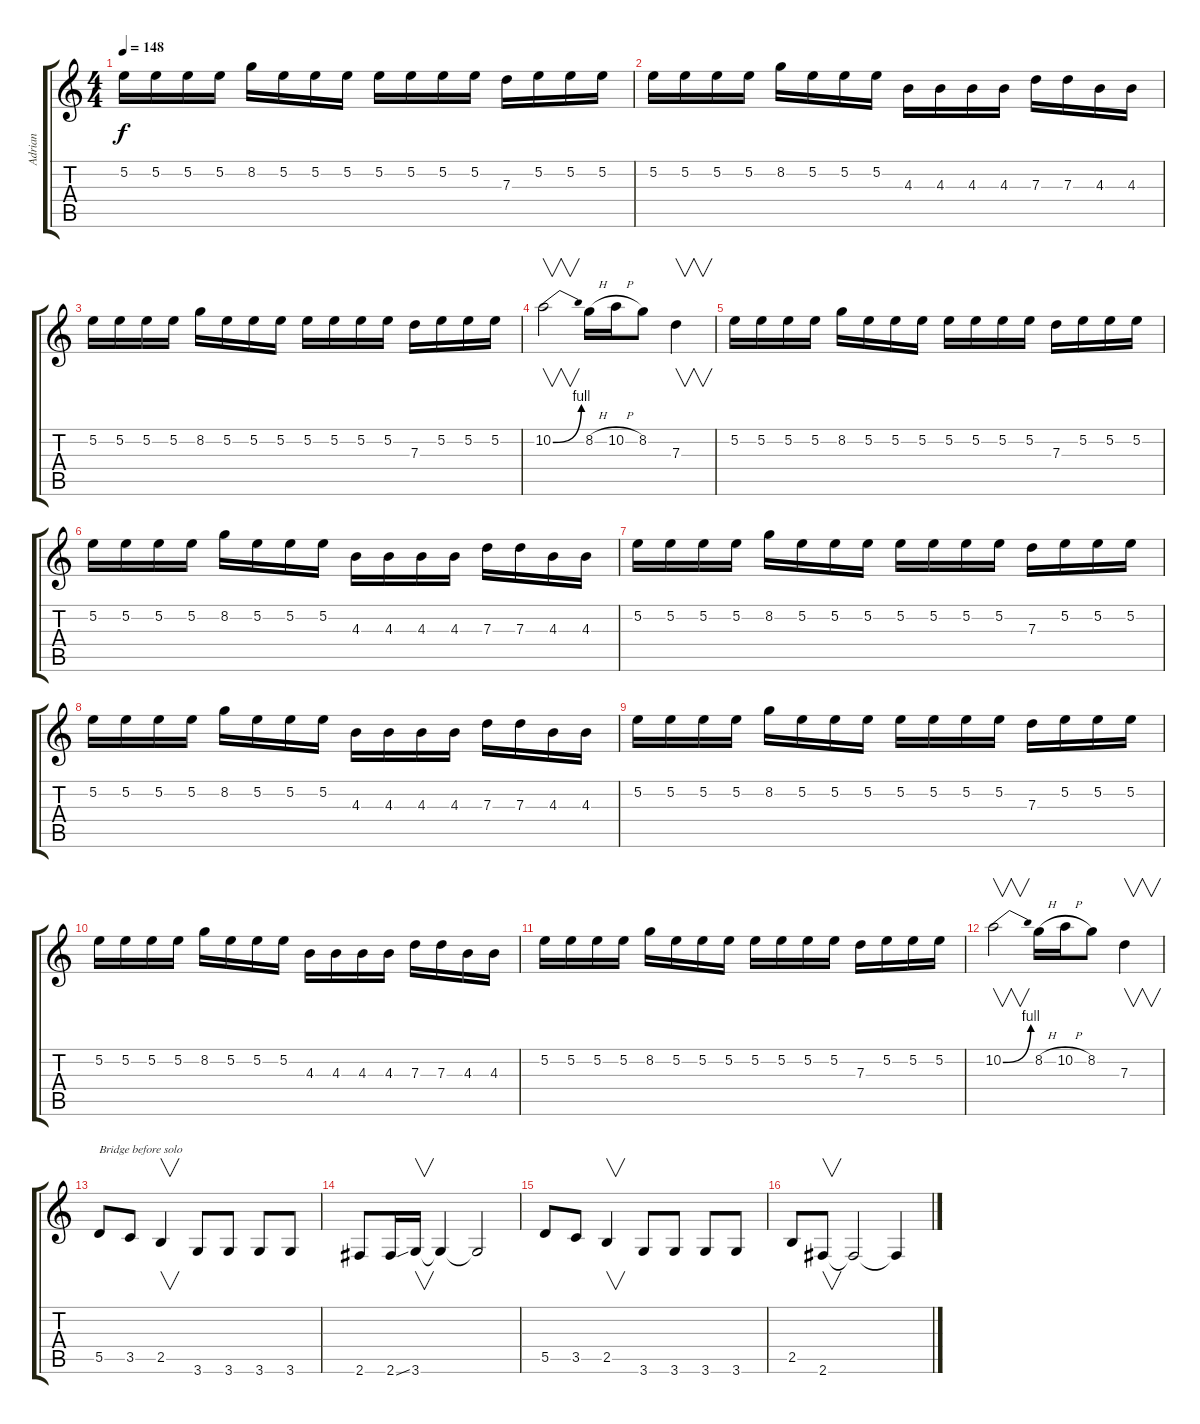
\track ("Adrian" "Adrian") {instrument distortionguitar}
\staff {score tabs}
\tuning (E4 B3 G3 D3 A2 E2) {hide}
\ts (4 4)
\tempo 148
\clef g2
\ks c
5.2.16{dy f} 5.2.16 5.2.16 5.2.16 8.2.16 5.2.16 5.2.16 5.2.16 5.2.16 5.2.16 5.2.16 5.2.16 7.3.16 5.2.16 5.2.16 5.2.16 |
5.2.16 5.2.16 5.2.16 5.2.16 8.2.16 5.2.16 5.2.16 5.2.16 4.3.16 4.3.16 4.3.16 4.3.16 7.3.16 7.3.16 4.3.16 4.3.16 |
5.2.16 5.2.16 5.2.16 5.2.16 8.2.16 5.2.16 5.2.16 5.2.16 5.2.16 5.2.16 5.2.16 5.2.16 7.3.16 5.2.16 5.2.16 5.2.16 |
10.2{be (bend 0 0 60 4)}.2{v} 8.2{h}.16 10.2{h}.16 8.2.8 7.3.4{v} |
5.2.16 5.2.16 5.2.16 5.2.16 8.2.16 5.2.16 5.2.16 5.2.16 5.2.16 5.2.16 5.2.16 5.2.16 7.3.16 5.2.16 5.2.16 5.2.16 |
5.2.16 5.2.16 5.2.16 5.2.16 8.2.16 5.2.16 5.2.16 5.2.16 4.3.16 4.3.16 4.3.16 4.3.16 7.3.16 7.3.16 4.3.16 4.3.16 |
5.2.16 5.2.16 5.2.16 5.2.16 8.2.16 5.2.16 5.2.16 5.2.16 5.2.16 5.2.16 5.2.16 5.2.16 7.3.16 5.2.16 5.2.16 5.2.16 |
5.2.16 5.2.16 5.2.16 5.2.16 8.2.16 5.2.16 5.2.16 5.2.16 4.3.16 4.3.16 4.3.16 4.3.16 7.3.16 7.3.16 4.3.16 4.3.16 |
5.2.16 5.2.16 5.2.16 5.2.16 8.2.16 5.2.16 5.2.16 5.2.16 5.2.16 5.2.16 5.2.16 5.2.16 7.3.16 5.2.16 5.2.16 5.2.16 |
5.2.16 5.2.16 5.2.16 5.2.16 8.2.16 5.2.16 5.2.16 5.2.16 4.3.16 4.3.16 4.3.16 4.3.16 7.3.16 7.3.16 4.3.16 4.3.16 |
5.2.16 5.2.16 5.2.16 5.2.16 8.2.16 5.2.16 5.2.16 5.2.16 5.2.16 5.2.16 5.2.16 5.2.16 7.3.16 5.2.16 5.2.16 5.2.16 |
10.2{be (bend 0 0 60 4)}.2{v} 8.2{h}.16 10.2{h}.16 8.2.8 7.3.4{v} |
5.5.8{txt "Bridge before solo" volume 10} 3.5.8 2.5.4{v} 3.6.8 3.6.8 3.6.8 3.6.8 |
2.6.8 2.6{ss}.16 3.6.16{v} 3.6{t}.4 3.6{t}.2 |
5.5.8 3.5.8 2.5.4{v} 3.6.8 3.6.8 3.6.8 3.6.8 |
2.5.8 2.6.8{v} 2.6{t}.2 2.6{t}.4
